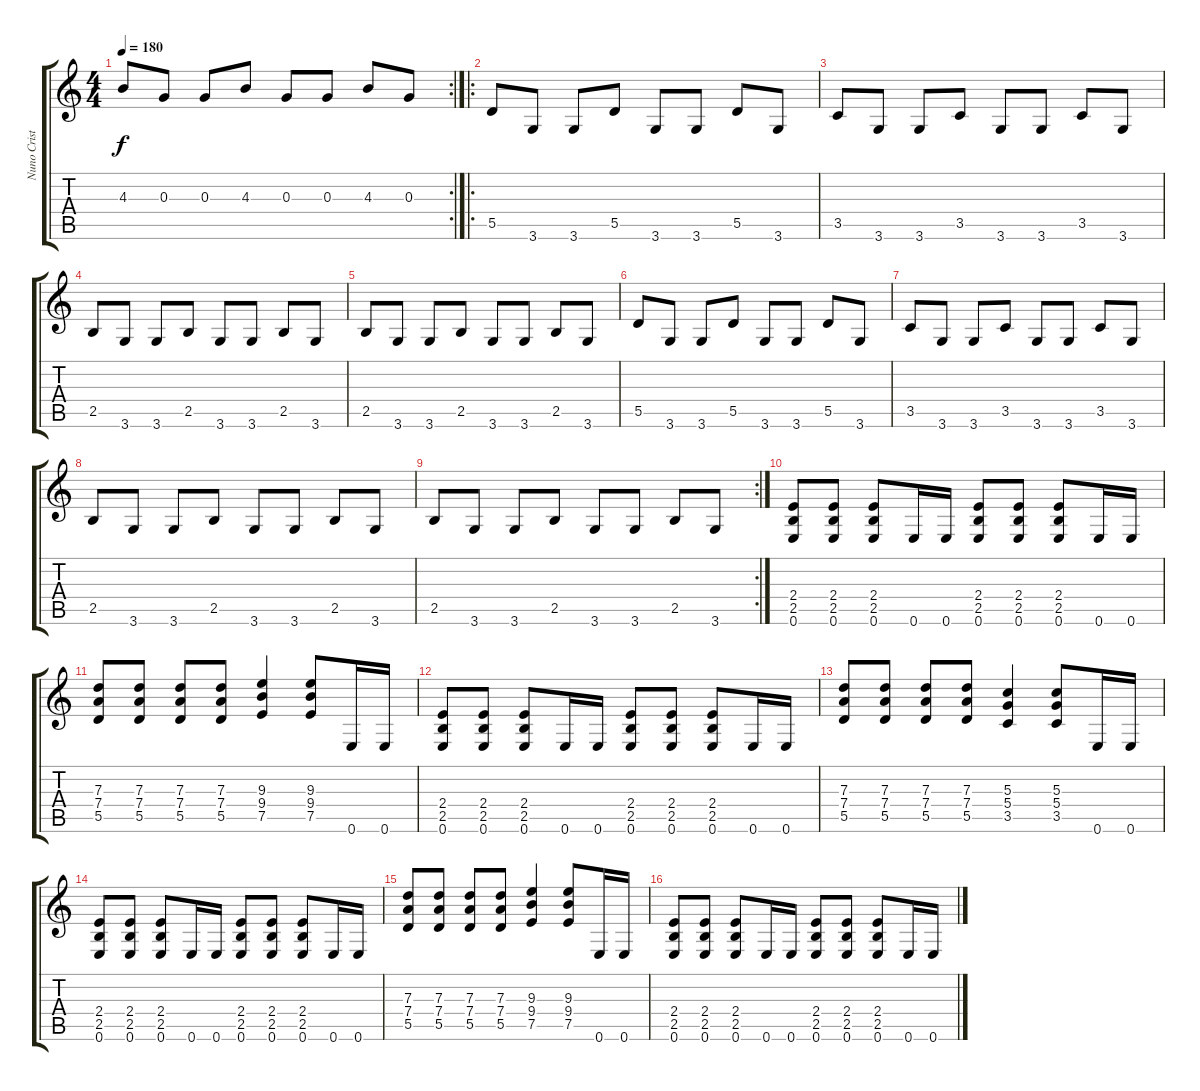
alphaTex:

\track ("Nuno Cristóvão" "Nuno Crist") {instrument overdrivenguitar}
\staff {score tabs}
\tuning (E4 B3 G3 D3 A2 E2) {hide}
\rc 2
\ts (4 4)
\tempo 180
\clef g2
\ks c
4.3.8{dy f} 0.3.8 0.3.8 4.3.8 0.3.8 0.3.8 4.3.8 0.3.8 |
\ro
5.5.8 3.6.8 3.6.8 5.5.8 3.6.8 3.6.8 5.5.8 3.6.8 |
3.5.8 3.6.8 3.6.8 3.5.8 3.6.8 3.6.8 3.5.8 3.6.8 |
2.5.8 3.6.8 3.6.8 2.5.8 3.6.8 3.6.8 2.5.8 3.6.8 |
2.5.8 3.6.8 3.6.8 2.5.8 3.6.8 3.6.8 2.5.8 3.6.8 |
5.5.8 3.6.8 3.6.8 5.5.8 3.6.8 3.6.8 5.5.8 3.6.8 |
3.5.8 3.6.8 3.6.8 3.5.8 3.6.8 3.6.8 3.5.8 3.6.8 |
2.5.8 3.6.8 3.6.8 2.5.8 3.6.8 3.6.8 2.5.8 3.6.8 |
\rc 2
2.5.8 3.6.8 3.6.8 2.5.8 3.6.8 3.6.8 2.5.8 3.6.8 |
(2.4 2.5 0.6).8 (2.4 2.5 0.6).8 (2.4 2.5 0.6).8 0.6.16 0.6.16 (2.4 2.5 0.6).8 (2.4 2.5 0.6).8 (2.4 2.5 0.6).8 0.6.16 0.6.16 |
(7.3 7.4 5.5).8 (7.3 7.4 5.5).8 (7.3 7.4 5.5).8 (7.3 7.4 5.5).8 (9.3 9.4 7.5).4 (9.3 9.4 7.5).8 0.6.16 0.6.16 |
(2.4 2.5 0.6).8 (2.4 2.5 0.6).8 (2.4 2.5 0.6).8 0.6.16 0.6.16 (2.4 2.5 0.6).8 (2.4 2.5 0.6).8 (2.4 2.5 0.6).8 0.6.16 0.6.16 |
(7.3 7.4 5.5).8 (7.3 7.4 5.5).8 (7.3 7.4 5.5).8 (7.3 7.4 5.5).8 (5.3 5.4 3.5).4 (5.3 5.4 3.5).8 0.6.16 0.6.16 |
(2.4 2.5 0.6).8 (2.4 2.5 0.6).8 (2.4 2.5 0.6).8 0.6.16 0.6.16 (2.4 2.5 0.6).8 (2.4 2.5 0.6).8 (2.4 2.5 0.6).8 0.6.16 0.6.16 |
(7.3 7.4 5.5).8 (7.3 7.4 5.5).8 (7.3 7.4 5.5).8 (7.3 7.4 5.5).8 (9.3 9.4 7.5).4 (9.3 9.4 7.5).8 0.6.16 0.6.16 |
(2.4 2.5 0.6).8 (2.4 2.5 0.6).8 (2.4 2.5 0.6).8 0.6.16 0.6.16 (2.4 2.5 0.6).8 (2.4 2.5 0.6).8 (2.4 2.5 0.6).8 0.6.16 0.6.16
